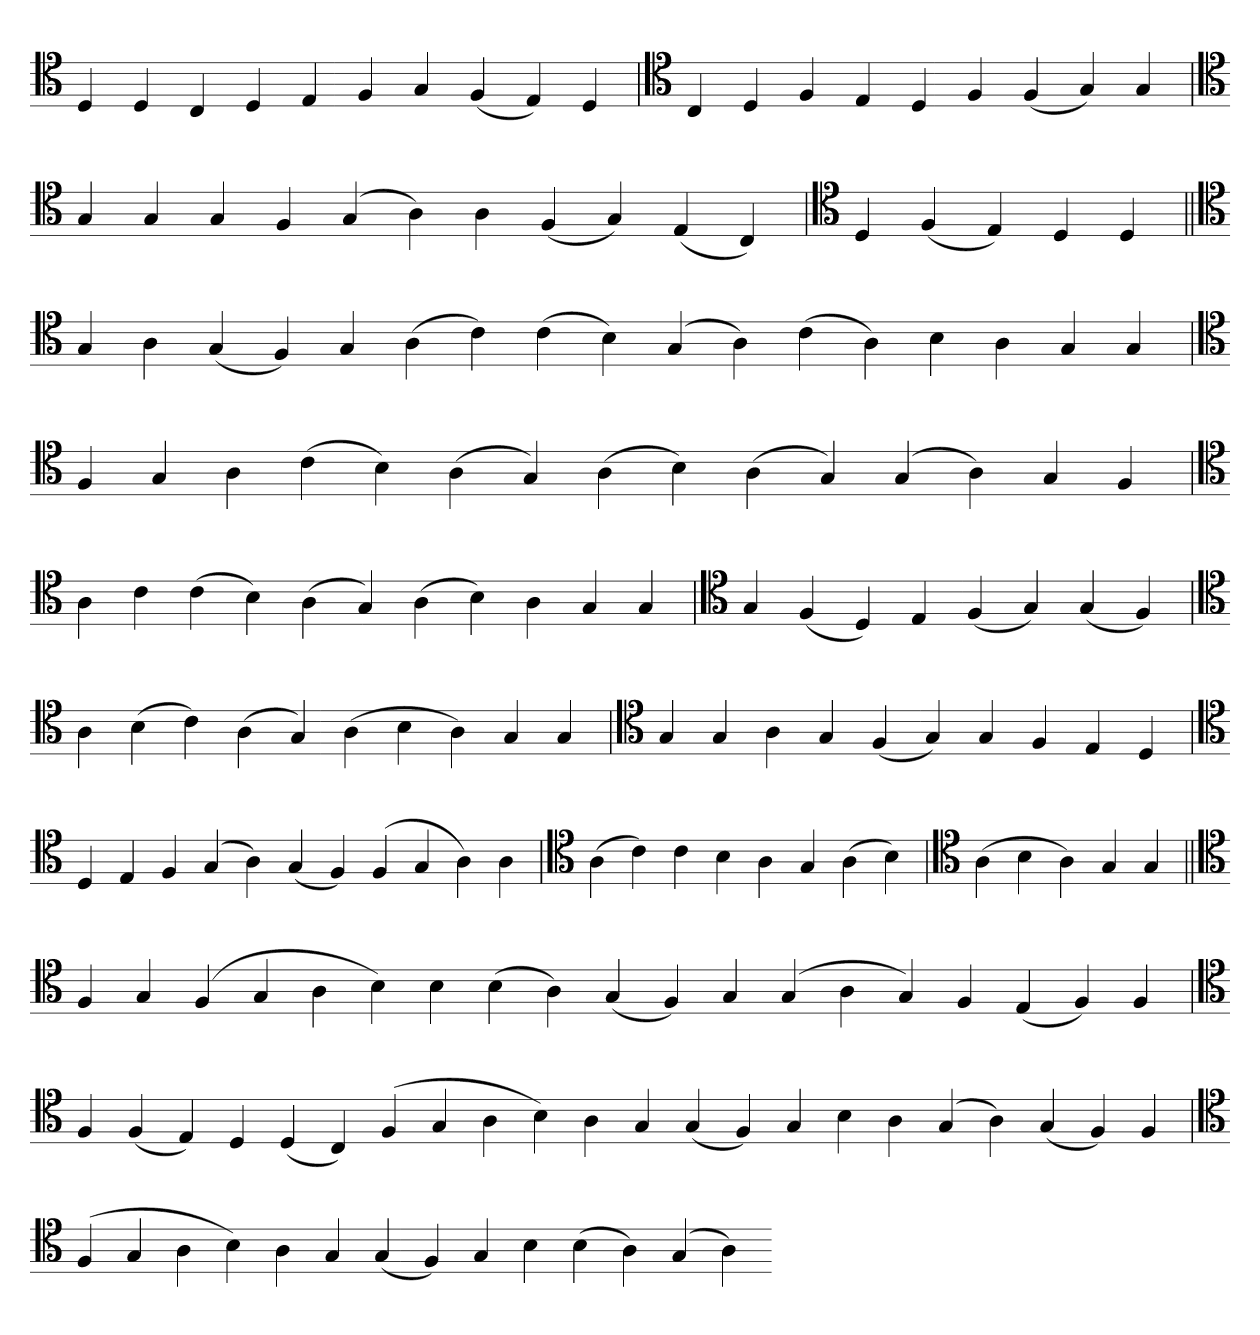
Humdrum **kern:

**kern
*part1
*staff1
*clefC4
=
4D
4D
4C
4D
4E
4F
4G
(4F
4E)
4D
='
*clefC4
4C
4D
4F
4E
4D
4F
(4F
4G)
4G
=`
*clefC4
4G
4G
4G
4F
(4G
4A)
4A
(4F
4G)
(4E
4C)
=`
*clefC4
4D
(4F
4E)
4D
4D
=||
*clefC4
4G
4A
(4G
4F)
4G
(4A
4c)
(4c
4B)
(4G
4A)
(4c
4A)
4B
4A
4G
4G
='
*clefC4
4F
4G
4A
(4c
4B)
(4A
4G)
(4A
4B)
(4A
4G)
(4G
4A)
4G
4F
='
*clefC4
4A
4c
(4c
4B)
(4A
4G)
(4A
4B)
4A
4G
4G
='
*clefC4
4G
(4F
4D)
4E
(4F
4G)
(4G
4F)
=`
*clefC4
4A
(4B
4c)
(4A
4G)
(4A
4B
4A)
4G
4G
=
*clefC4
4G
4G
4A
4G
(4F
4G)
4G
4F
4E
4D
=`
*clefC4
4D
4E
4F
(4G
4A)
(4G
4F)
(4F
4G
4A)
4A
='
*clefC4
(4A
4c)
4c
4B
4A
4G
(4A
4B)
=`
*clefC4
(4A
4B
4A)
4G
4G
=||
*clefC4
4F
4G
(4F
4G
4A
4B)
4B
(4B
4A)
(4G
4F)
4G
(4G
4A
4G)
4F
(4E
4F)
4F
='
*clefC4
4F
(4F
4E)
4D
(4D
4C)
(4F
4G
4A
4B)
4A
4G
(4G
4F)
4G
4B
4A
(4G
4A)
(4G
4F)
4F
=
*clefC4
(4F
4G
4A
4B)
4A
4G
(4G
4F)
4G
4B
(4B
4A)
(4G
4A)
=-
*-
